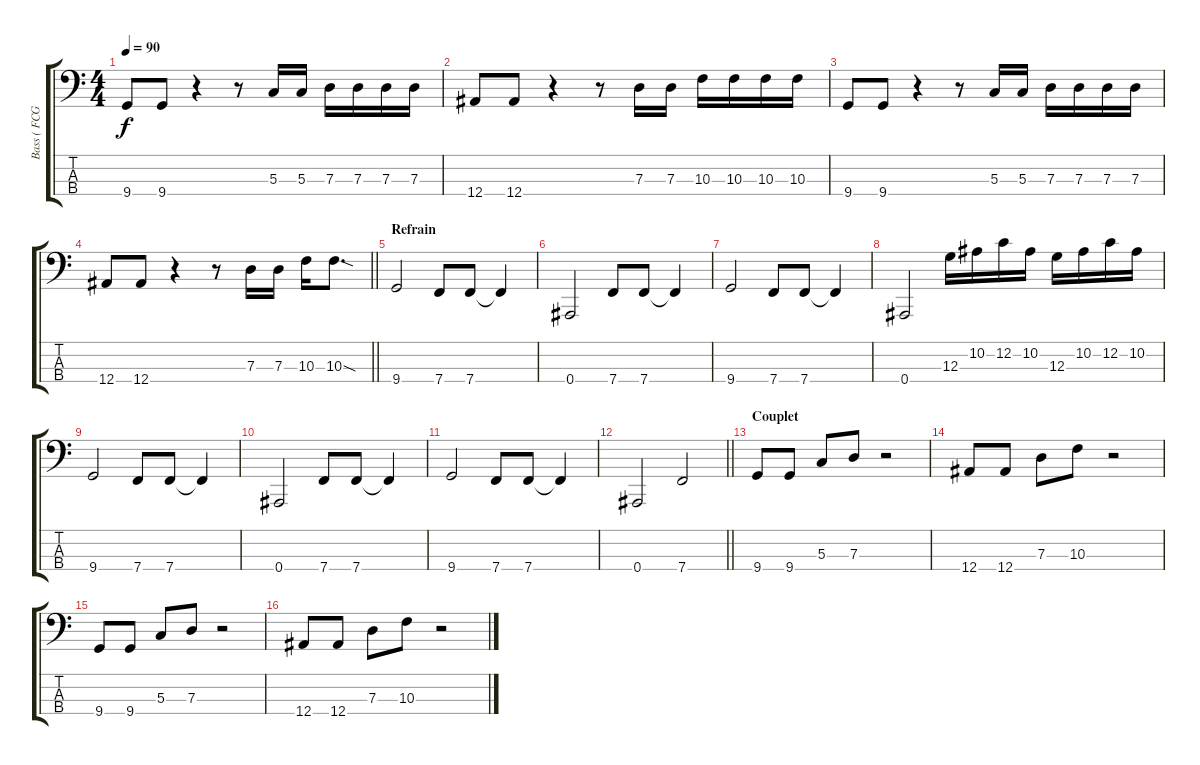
\track ("Bass ( FCGA# )" "Bass ( FCG") {instrument electricbassfinger}
\staff {score tabs}
\tuning (F2 C2 G1 Bb0) {hide}
\ts (4 4)
\tempo 90
\clef f4
\ks c
9.4.8{dy f} 9.4.8 r.4 r.8 5.3.16 5.3.16 7.3.16 7.3.16 7.3.16 7.3.16 |
12.4.8 12.4.8 r.4 r.8 7.3.16 7.3.16 10.3.16 10.3.16 10.3.16 10.3.16 |
9.4.8 9.4.8 r.4 r.8 5.3.16 5.3.16 7.3.16 7.3.16 7.3.16 7.3.16 |
\barLineRight lightlight
12.4.8 12.4.8 r.4 r.8 7.3.16 7.3.16 10.3.16 10.3{sod}.8{d} |
\section ("" "Refrain")
9.4.2 7.4.8 7.4.8 7.4{t}.4 |
0.4.2 7.4.8 7.4.8 7.4{t}.4 |
9.4.2 7.4.8 7.4.8 7.4{t}.4 |
0.4.2 12.3.16 10.2.16 12.2.16 10.2.16 12.3.16 10.2.16 12.2.16 10.2.16 |
9.4.2 7.4.8 7.4.8 7.4{t}.4 |
0.4.2 7.4.8 7.4.8 7.4{t}.4 |
9.4.2 7.4.8 7.4.8 7.4{t}.4 |
\barLineRight lightlight
0.4.2 7.4.2 |
\section ("" "Couplet")
9.4.8 9.4.8 5.3.8 7.3.8 r.2 |
12.4.8 12.4.8 7.3.8 10.3.8 r.2 |
9.4.8 9.4.8 5.3.8 7.3.8 r.2 |
12.4.8 12.4.8 7.3.8 10.3.8 r.2
